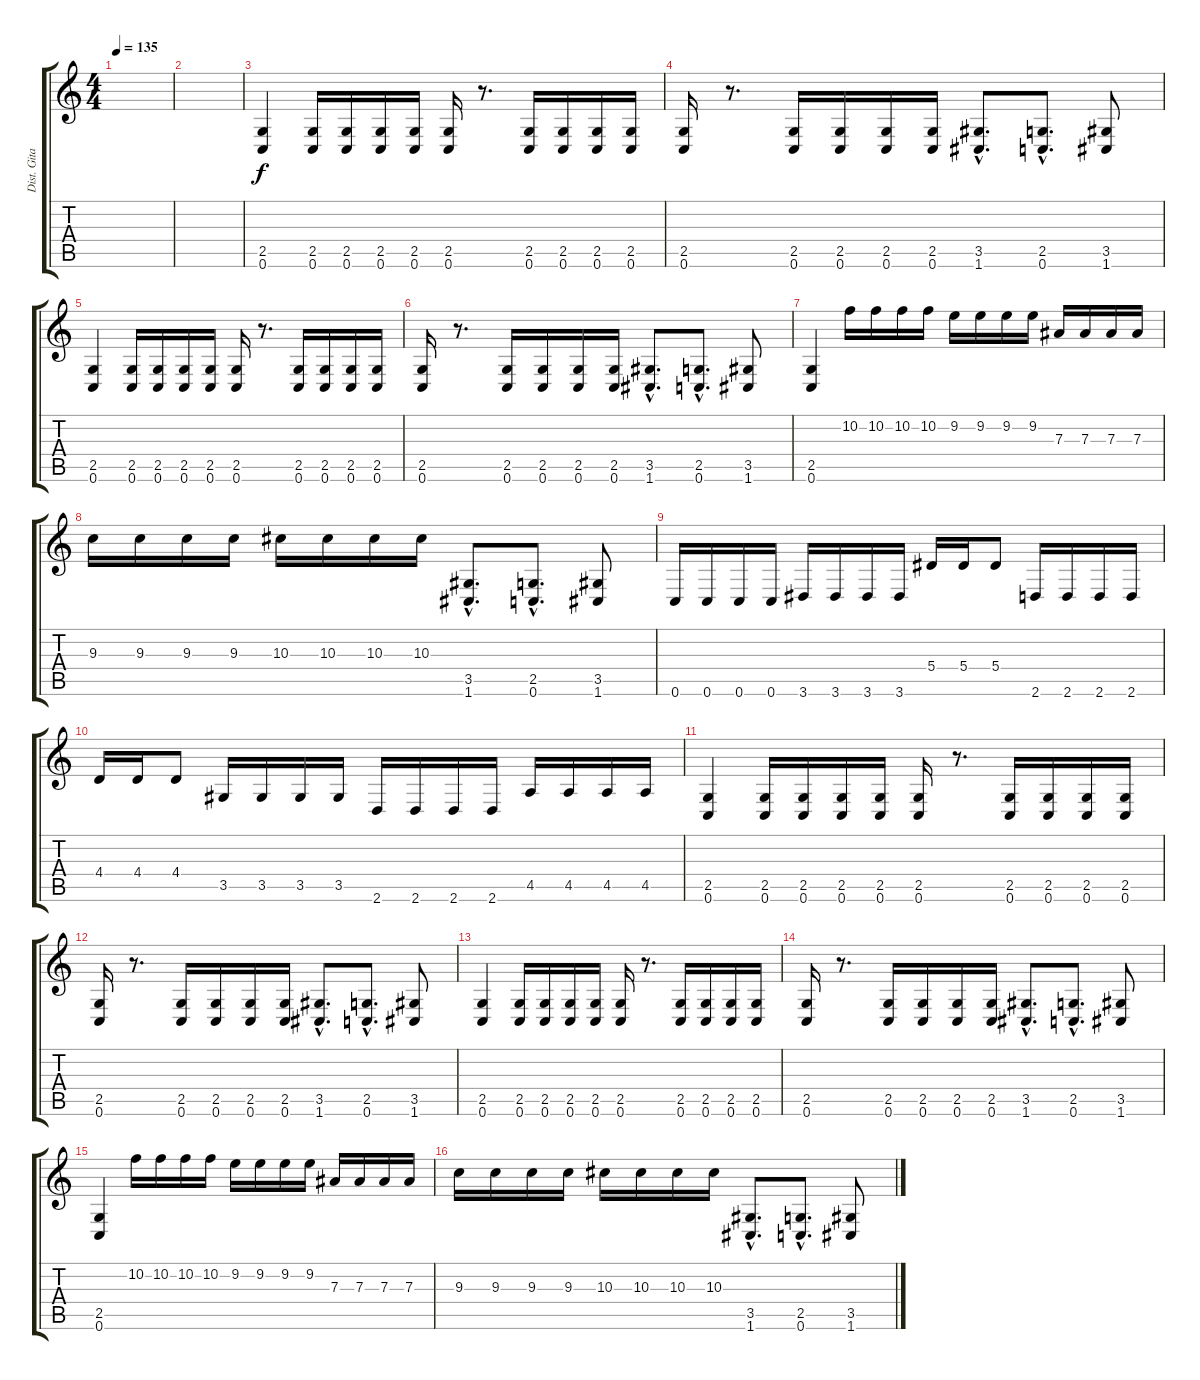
\track ("Dist. Gitar 2" "Dist. Gita") {instrument distortionguitar}
\staff {score tabs}
\tuning (C4 G3 Eb3 Bb2 F2 C2) {hide}
\ts (4 4)
\section ("" "")
\tempo 135
\clef g2
\ks c
|
|
\section ("" "")
(2.5 0.6).4 (2.5 0.6).16 (2.5 0.6).16 (2.5 0.6).16 (2.5 0.6).16 (2.5 0.6).16 r.8{d} (2.5 0.6).16 (2.5 0.6).16 (2.5 0.6).16 (2.5 0.6).16 |
(2.5 0.6).16 r.8{d} (2.5 0.6).16 (2.5 0.6).16 (2.5 0.6).16 (2.5 0.6).16 (3.5{hac} 1.6{hac}).8{d} (2.5{hac} 0.6{hac}).8{d} (3.5 1.6).8 |
(2.5 0.6).4 (2.5 0.6).16 (2.5 0.6).16 (2.5 0.6).16 (2.5 0.6).16 (2.5 0.6).16 r.8{d} (2.5 0.6).16 (2.5 0.6).16 (2.5 0.6).16 (2.5 0.6).16 |
(2.5 0.6).16 r.8{d} (2.5 0.6).16 (2.5 0.6).16 (2.5 0.6).16 (2.5 0.6).16 (3.5{hac} 1.6{hac}).8{d} (2.5{hac} 0.6{hac}).8{d} (3.5 1.6).8 |
(2.5 0.6).4 10.2.16 10.2.16 10.2.16 10.2.16 9.2.16 9.2.16 9.2.16 9.2.16 7.3.16 7.3.16 7.3.16 7.3.16 |
9.3.16 9.3.16 9.3.16 9.3.16 10.3.16 10.3.16 10.3.16 10.3.16 (3.5{hac} 1.6{hac}).8{d} (2.5{hac} 0.6{hac}).8{d} (3.5 1.6).8 |
0.6.16 0.6.16 0.6.16 0.6.16 3.6.16 3.6.16 3.6.16 3.6.16 5.4.16 5.4.16 5.4.8 2.6.16 2.6.16 2.6.16 2.6.16 |
4.4.16 4.4.16 4.4.8 3.5.16 3.5.16 3.5.16 3.5.16 2.6.16 2.6.16 2.6.16 2.6.16 4.5.16 4.5.16 4.5.16 4.5.16 |
(2.5 0.6).4 (2.5 0.6).16 (2.5 0.6).16 (2.5 0.6).16 (2.5 0.6).16 (2.5 0.6).16 r.8{d} (2.5 0.6).16 (2.5 0.6).16 (2.5 0.6).16 (2.5 0.6).16 |
(2.5 0.6).16 r.8{d} (2.5 0.6).16 (2.5 0.6).16 (2.5 0.6).16 (2.5 0.6).16 (3.5{hac} 1.6{hac}).8{d} (2.5{hac} 0.6{hac}).8{d} (3.5 1.6).8 |
(2.5 0.6).4 (2.5 0.6).16 (2.5 0.6).16 (2.5 0.6).16 (2.5 0.6).16 (2.5 0.6).16 r.8{d} (2.5 0.6).16 (2.5 0.6).16 (2.5 0.6).16 (2.5 0.6).16 |
(2.5 0.6).16 r.8{d} (2.5 0.6).16 (2.5 0.6).16 (2.5 0.6).16 (2.5 0.6).16 (3.5{hac} 1.6{hac}).8{d} (2.5{hac} 0.6{hac}).8{d} (3.5 1.6).8 |
(2.5 0.6).4 10.2.16 10.2.16 10.2.16 10.2.16 9.2.16 9.2.16 9.2.16 9.2.16 7.3.16 7.3.16 7.3.16 7.3.16 |
9.3.16 9.3.16 9.3.16 9.3.16 10.3.16 10.3.16 10.3.16 10.3.16 (3.5{hac} 1.6{hac}).8{d} (2.5{hac} 0.6{hac}).8{d} (3.5 1.6).8
